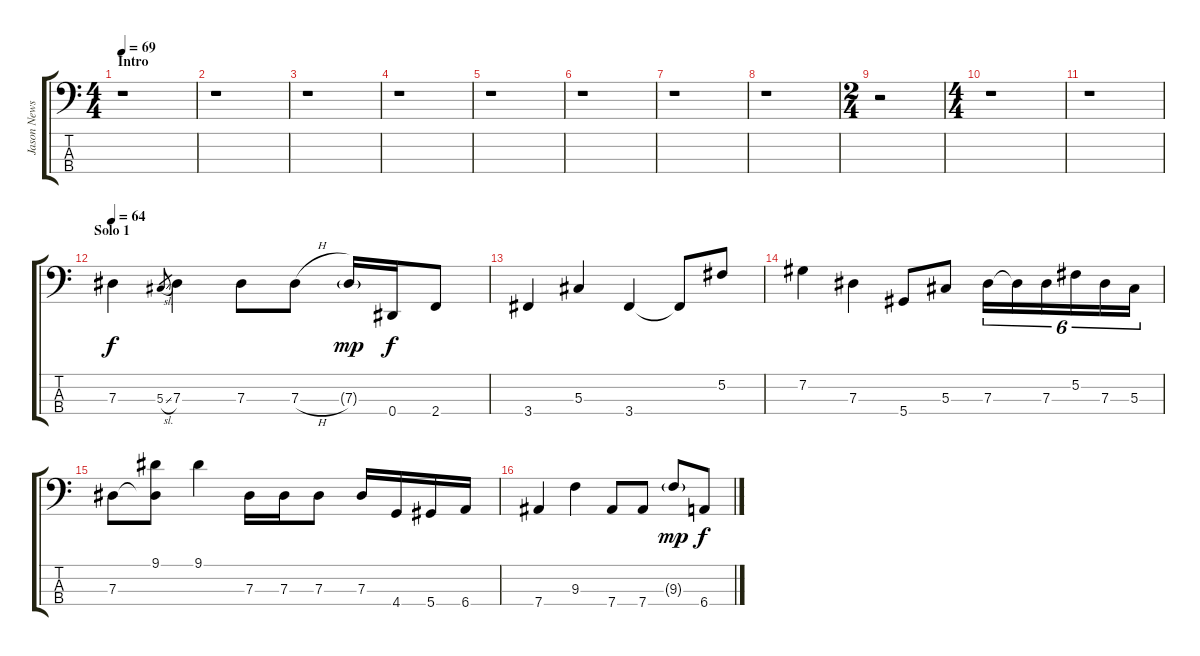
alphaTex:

\track ("Jason Newsted" "Jason News") {instrument electricbassfinger}
\staff {score tabs}
\tuning (Gb2 Db2 Ab1 Eb1) {hide}
\ts (4 4)
\section ("" "Intro")
\tempo 69
\clef f4
\ks c
r.1{dy f instrument electricbassfinger} |
r.1 |
r.1 |
r.1 |
r.1 |
r.1 |
r.1 |
r.1 |
\ts (2 4)
r.2 |
\ts (4 4)
r.1 |
r.1 |
\section ("" "Solo 1")
\tempo 64
7.3.4 5.3{sl}.8{gr} 7.3.4 7.3.8 7.3{h}.8 7.3{g}.16{dy mp} 0.4.16{dy f} 2.4.8 |
3.4.4 5.3.4 3.4.4 3.4{t}.8 5.2.8 |
7.2.4 7.3.4 5.4.8 5.3.8 7.3.16{tu (6 4)} 7.3{t}.16{tu (6 4)} 7.3.16{tu (6 4)} 5.2.16{tu (6 4)} 7.3.16{tu (6 4)} 5.3.16{tu (6 4)} |
7.3.8 (9.1 7.3{t}).8 9.1.4 7.3.16 7.3.16 7.3.8 7.3.16 4.4.16 5.4.16 6.4.16 |
7.4.4 9.3.4 7.4.8 7.4.8 9.3{g}.8{dy mp} 6.4.8{dy f}
